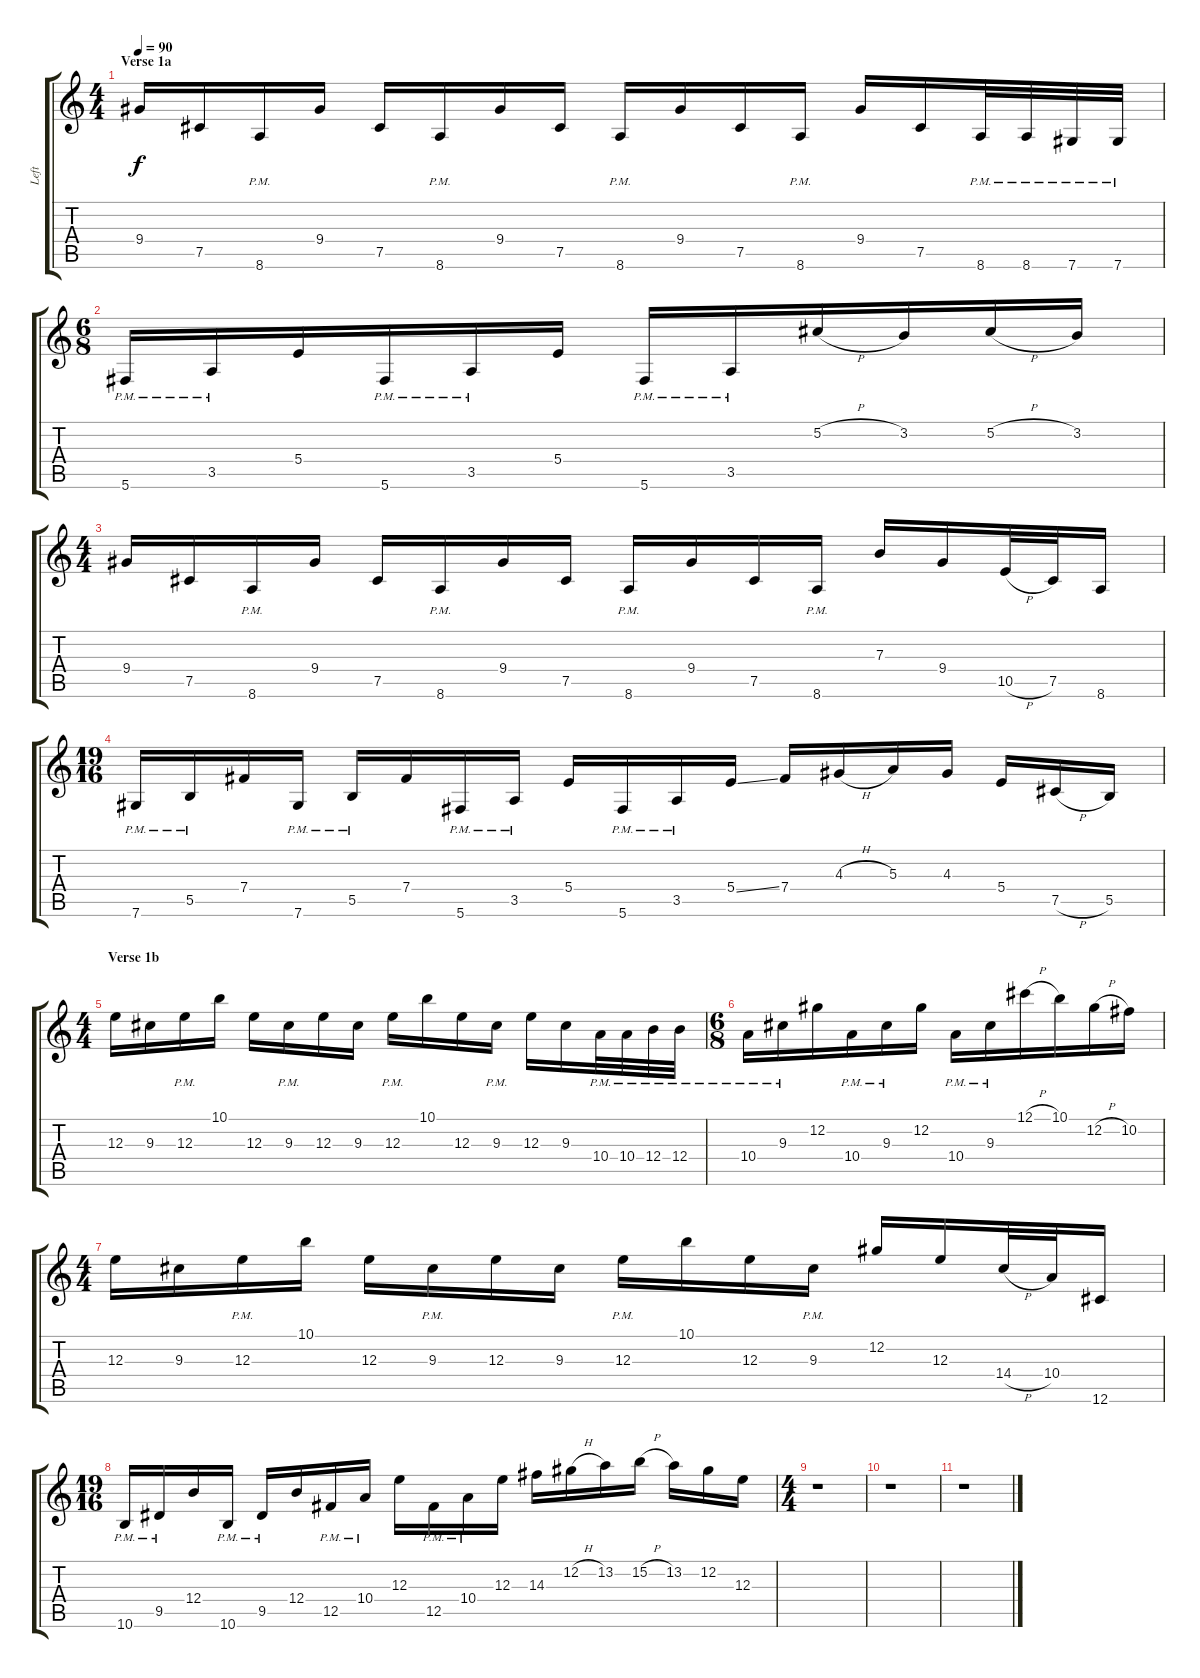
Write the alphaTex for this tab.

\track ("Left" "Left") {instrument overdrivenguitar}
\staff {score tabs}
\tuning (Db4 Ab3 E3 B2 Gb2 Db2) {hide}
\ts (4 4)
\section ("" "Verse 1a")
\tempo 90
\clef g2
\ks c
9.4.16{dy f} 7.5.16 8.6{pm}.16 9.4.16 7.5.16 8.6{pm}.16 9.4.16 7.5.16 8.6{pm}.16 9.4.16 7.5.16 8.6{pm}.16 9.4.16 7.5.16 8.6{pm}.32 8.6{pm}.32 7.6{pm}.32 7.6{pm}.32 |
\ts (6 8)
5.6{pm}.16 3.5{pm}.16 5.4.16 5.6{pm}.16 3.5{pm}.16 5.4.16 5.6{pm}.16 3.5{pm}.16 5.2{h}.16 3.2.16 5.2{h}.16 3.2.16 |
\ts (4 4)
9.4.16 7.5.16 8.6{pm}.16 9.4.16 7.5.16 8.6{pm}.16 9.4.16 7.5.16 8.6{pm}.16 9.4.16 7.5.16 8.6{pm}.16 7.3.16 9.4.16 10.5{h}.32 7.5.32 8.6.16 |
\ts (19 16)
7.6{pm}.16 5.5{pm}.16 7.4.16 7.6{pm}.16 5.5{pm}.16 7.4.16 5.6{pm}.16 3.5{pm}.16 5.4.16 5.6{pm}.16 3.5{pm}.16 5.4{ss}.16 7.4.16 4.3{h}.16 5.3.16 4.3.16 5.4.16 7.5{h}.16 5.5.16 |
\ts (4 4)
\section ("" "Verse 1b")
12.3.16 9.3.16 12.3{pm}.16 10.1.16 12.3.16 9.3{pm}.16 12.3.16 9.3.16 12.3{pm}.16 10.1.16 12.3.16 9.3{pm}.16 12.3.16 9.3.16 10.4{pm}.32 10.4{pm}.32 12.4{pm}.32 12.4{pm}.32 |
\ts (6 8)
10.4{pm}.16 9.3{pm}.16 12.2.16 10.4{pm}.16 9.3{pm}.16 12.2.16 10.4{pm}.16 9.3{pm}.16 12.1{h}.16 10.1.16 12.2{h}.16 10.2.16 |
\ts (4 4)
12.3.16 9.3.16 12.3{pm}.16 10.1.16 12.3.16 9.3{pm}.16 12.3.16 9.3.16 12.3{pm}.16 10.1.16 12.3.16 9.3{pm}.16 12.2.16 12.3.16 14.4{h}.32 10.4.32 12.6.16 |
\ts (19 16)
10.6{pm}.16 9.5{pm}.16 12.4.16 10.6{pm}.16 9.5{pm}.16 12.4.16 12.5{pm}.16 10.4{pm}.16 12.3.16 12.5{pm}.16 10.4{pm}.16 12.3.16 14.3.16 12.2{h}.16 13.2.16 15.2{h}.16 13.2.16 12.2.16 12.3.16 |
\ts (4 4)
r.1 |
r.1 |
r.1
